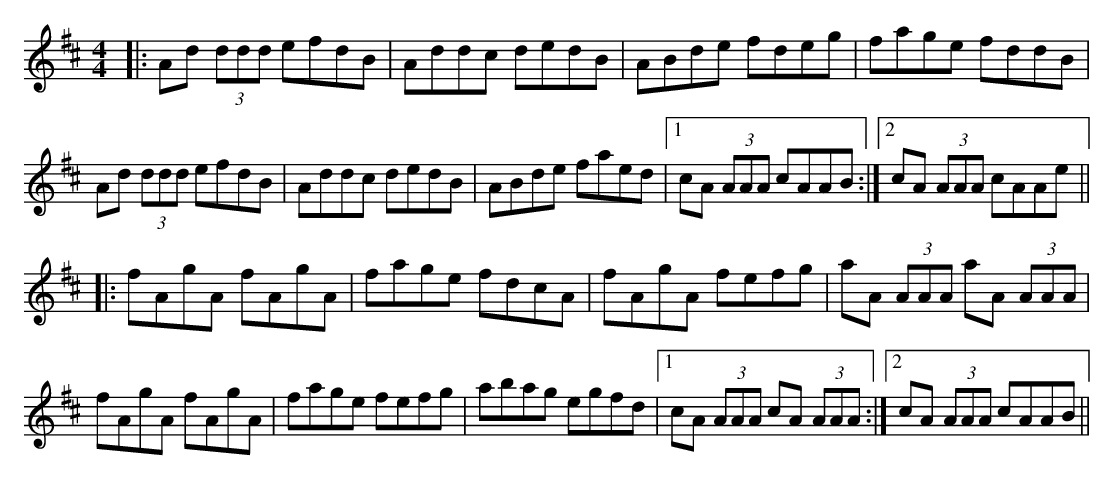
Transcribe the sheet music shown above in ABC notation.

X:1
M:4/4
K:D
|:Ad (3ddd efdB|Addc dedB|ABde fdeg|fage fddB|
Ad (3ddd efdB|Addc dedB|ABde faed|1 cA (3AAA cAAB:|2 cA (3AAA cAAe||
|:fAgA fAgA|fage fdcA|fAgA fefg|aA (3AAA aA (3AAA|
fAgA fAgA|fage fefg|abag egfd|1 cA (3AAA cA (3AAA:|2 cA (3AAA cAAB||
